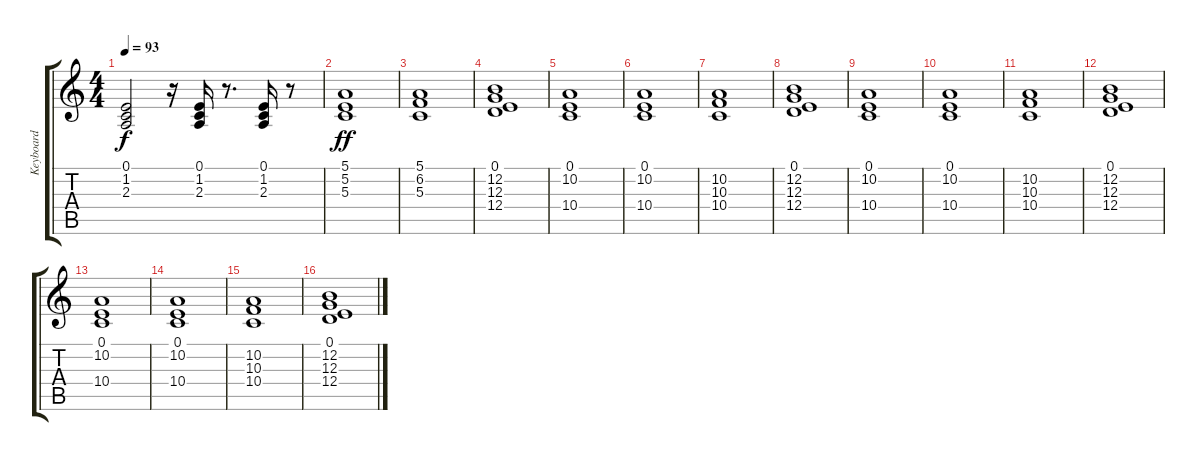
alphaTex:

\track ("Keyboard" "Keyboard") {instrument electricpiano2}
\staff {score tabs}
\tuning (E4 B3 G3 D3 A2 E2) {hide}
\ts (4 4)
\tempo 93
\clef g2
\ks c
(0.1 1.2 2.3).2{dy f} r.16 (0.1 1.2 2.3).16 r.8{d} (0.1 1.2 2.3).16 r.8 |
(5.1 5.2 5.3).1{dy ff} |
(5.1 6.2 5.3).1 |
(0.1 12.2 12.3 12.4).1 |
(0.1 10.2 10.4).1 |
(0.1 10.2 10.4).1 |
(10.2 10.3 10.4).1 |
(0.1 12.2 12.3 12.4).1 |
(0.1 10.2 10.4).1 |
(0.1 10.2 10.4).1 |
(10.2 10.3 10.4).1 |
(0.1 12.2 12.3 12.4).1 |
(0.1 10.2 10.4).1 |
(0.1 10.2 10.4).1 |
(10.2 10.3 10.4).1 |
(0.1 12.2 12.3 12.4).1
